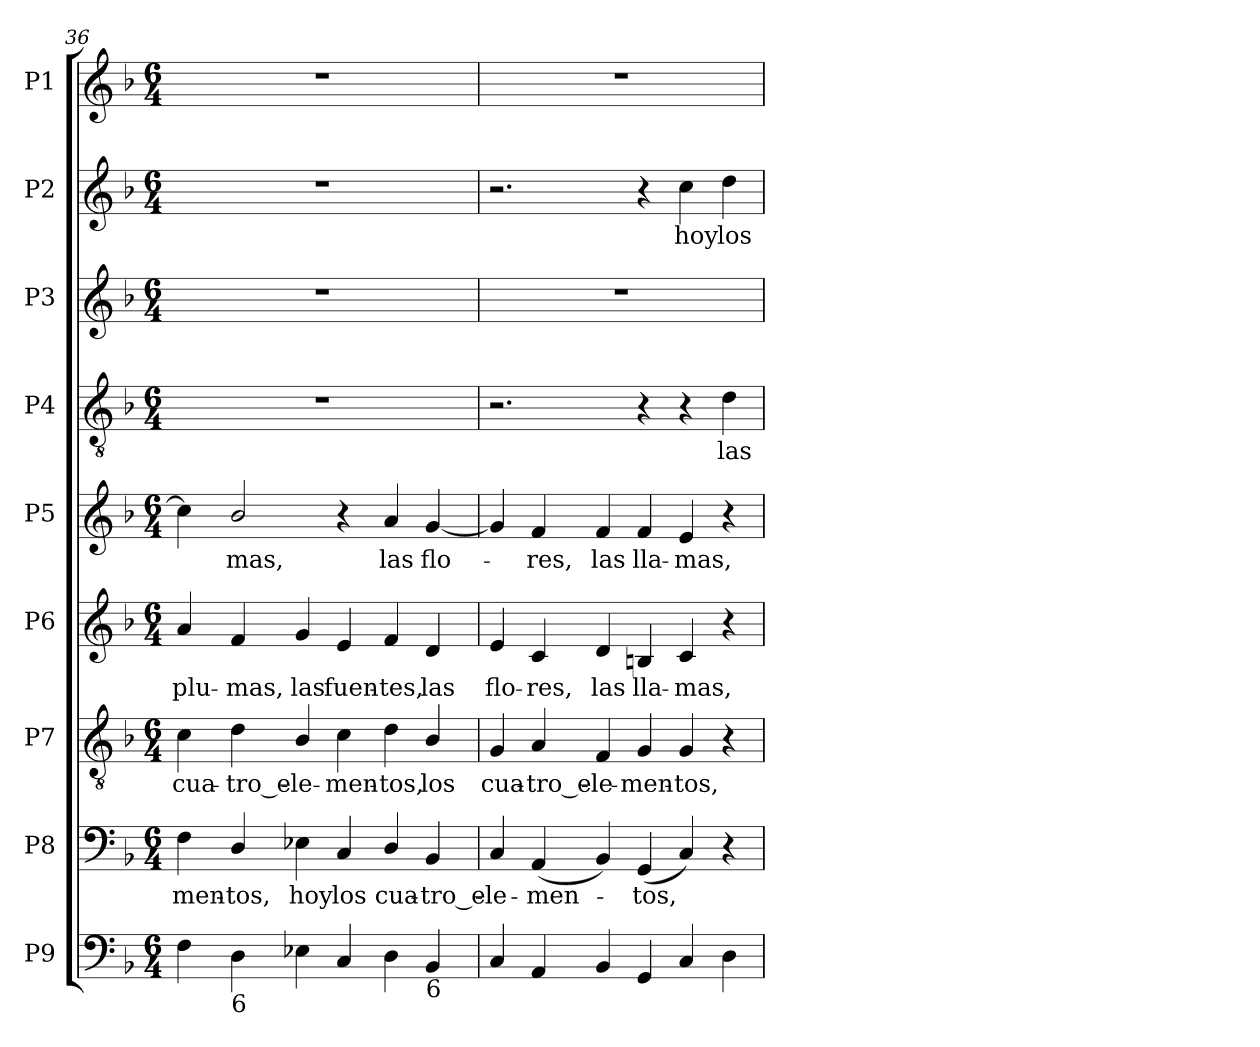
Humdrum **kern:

**kern	**kern	**text	**kern	**text	**kern	**text	**kern	**text	**kern	**text	**kern	**kern	**text	**kern
*part9	*part8	*part8	*part7	*part7	*part6	*part6	*part5	*part5	*part4	*part4	*part3	*part2	*part2	*part1
*staff9	*staff8	*staff8	*staff7	*staff7	*staff6	*staff6	*staff5	*staff5	*staff4	*staff4	*staff3	*staff2	*staff2	*staff1
*I"P9	*I"P8	*	*I"P7	*	*I"P6	*	*I"P5	*	*I"P4	*	*I"P3	*I"P2	*	*I"P1
*clefF4	*clefF4	*	*clefGv2	*	*clefG2	*	*clefG2	*	*clefGv2	*	*clefG2	*clefG2	*	*clefG2
*	*	*	*ITrd7c12	*	*	*	*	*	*ITrd7c12	*	*	*	*	*
*k[b-]	*k[b-]	*	*k[b-]	*	*k[b-]	*	*k[b-]	*	*k[b-]	*	*k[b-]	*k[b-]	*	*k[b-]
*F:	*F:	*	*F:	*	*F:	*	*F:	*	*F:	*	*F:	*F:	*	*F:
*M6/4	*M6/4	*	*M6/4	*	*M6/4	*	*M6/4	*	*M6/4	*	*M6/4	*M6/4	*	*M6/4
=36	=36	=36	=36	=36	=36	=36	=36	=36	=36	=36	=36	=36	=36	=36
!	!	!LO:LY:b:color=#000000	!	!	!	!	!	!	!	!	!	!	!	!
!	!	!	!	!LO:LY:b:color=#000000	!	!	!	!	!	!	!	!	!	!
!	!	!	!	!	!	!LO:LY:b:color=#000000	!	!	!LO:N:vis=1	!	!LO:N:vis=1	!LO:N:vis=1	!	!LO:N:vis=1
4Fi\	4Fi\	-men-	4Ci\	cua-	4ai/	plu-	4cci\]	.	1.r	.	1.r	1.r	.	1.r
!	!	!LO:LY:b:color=#000000	!	!	!	!	!	!	!	!	!	!	!	!
!	!	!	!	!LO:LY:b:color=#000000	!	!	!	!	!	!	!	!	!	!
!	!	!	!	!	!	!LO:LY:b:color=#000000	!	!	!	!	!	!	!	!
!LO:TX:b:t=6	!	!	!	!	!	!	!	!	!	!	!	!	!	!
!	!	!	!	!	!	!	!	!LO:LY:b:color=#000000	!	!	!	!	!	!
4Di\	4Di/	-tos,	4Di\	-tro_e-	4fi/	-mas,	2b-i/	-mas,	.	.	.	.	.	.
!	!	!LO:LY:b:color=#000000	!	!	!	!	!	!	!	!	!	!	!	!
!	!	!	!	!LO:LY:b:color=#000000	!	!	!	!	!	!	!	!	!	!
!	!	!	!	!	!	!LO:LY:b:color=#000000	!	!	!	!	!	!	!	!
4E-Xi\	4E-Xi\	hoy	4BB-i/	-le-	4gi/	las	.	.	.	.	.	.	.	.
!	!	!LO:LY:b:color=#000000	!	!	!	!	!	!	!	!	!	!	!	!
!	!	!	!	!LO:LY:b:color=#000000	!	!	!	!	!	!	!	!	!	!
!	!	!	!	!	!	!LO:LY:b:color=#000000	!	!	!	!	!	!	!	!
4Ci/	4Ci/	los	4Ci\	-men-	4ei/	fuen-	4r	.	.	.	.	.	.	.
!	!	!LO:LY:b:color=#000000	!	!	!	!	!	!	!	!	!	!	!	!
!	!	!	!	!LO:LY:b:color=#000000	!	!	!	!	!	!	!	!	!	!
!	!	!	!	!	!	!LO:LY:b:color=#000000	!	!	!	!	!	!	!	!
!	!	!	!	!	!	!	!	!LO:LY:b:color=#000000	!	!	!	!	!	!
4Di\	4Di/	cua-	4Di\	-tos,	4fi/	-tes,	4ai/	las	.	.	.	.	.	.
!	!	!LO:LY:b:color=#000000	!	!	!	!	!	!	!	!	!	!	!	!
!	!	!	!	!LO:LY:b:color=#000000	!	!	!	!	!	!	!	!	!	!
!	!	!	!	!	!	!LO:LY:b:color=#000000	!	!	!	!	!	!	!	!
!LO:TX:b:t=6	!	!	!	!	!	!	!	!	!	!	!	!	!	!
!	!	!	!	!	!	!	!	!LO:LY:b:color=#000000	!	!	!	!	!	!
4BB-i/	4BB-i/	-tro_e-	4BB-i/	los	4di/	las	[4gi/	flo-	.	.	.	.	.	.
!!LO:PB:g=z
=37	=37	=37	=37	=37	=37	=37	=37	=37	=37	=37	=37	=37	=37	=37
!	!	!LO:LY:b:color=#000000	!	!	!	!	!	!	!	!	!	!	!	!
!	!	!	!	!LO:LY:b:color=#000000	!	!	!	!	!	!	!	!	!	!
!	!	!	!	!	!	!LO:LY:b:color=#000000	!	!	!	!	!LO:N:vis=1	!	!	!LO:N:vis=1
4Ci/	4Ci/	-le-	4GGi/	cua-	4ei/	flo-	4gi/]	.	2.r	.	1.r	2.r	.	1.r
!	!	!LO:LY:b:color=#000000	!	!	!	!	!	!	!	!	!	!	!	!
!	!	!	!	!LO:LY:b:color=#000000	!	!	!	!	!	!	!	!	!	!
!	!	!	!	!	!	!LO:LY:b:color=#000000	!	!	!	!	!	!	!	!
!	!	!	!	!	!	!	!	!LO:LY:b:color=#000000	!	!	!	!	!	!
4AAi/	(4AAi/	-men-	4AAi/	-tro_e-	4ci/	-res,	4fi/	-res,	.	.	.	.	.	.
!	!	!	!	!LO:LY:b:color=#000000	!	!	!	!	!	!	!	!	!	!
!	!	!	!	!	!	!LO:LY:b:color=#000000	!	!	!	!	!	!	!	!
!	!	!	!	!	!	!	!	!LO:LY:b:color=#000000	!	!	!	!	!	!
4BB-i/	4BB-i/)	.	4FFi/	-le-	4di/	las	4fi/	las	.	.	.	.	.	.
!	!	!LO:LY:b:color=#000000	!	!	!	!	!	!	!	!	!	!	!	!
!	!	!	!	!LO:LY:b:color=#000000	!	!	!	!	!	!	!	!	!	!
!	!	!	!	!	!	!LO:LY:b:color=#000000	!	!	!	!	!	!	!	!
!	!	!	!	!	!	!	!	!LO:LY:b:color=#000000	!	!	!	!	!	!
4GGi/	(4GGi/	-tos,	4GGi/	-men-	4Bni/	lla-	4fi/	lla-	4r	.	.	4r	.	.
!	!	!	!	!LO:LY:b:color=#000000	!	!	!	!	!	!	!	!	!	!
!	!	!	!	!	!	!LO:LY:b:color=#000000	!	!	!	!	!	!	!	!
!	!	!	!	!	!	!	!	!LO:LY:b:color=#000000	!	!	!	!	!	!
!	!	!	!	!	!	!	!	!	!	!	!	!	!LO:LY:b:color=#000000	!
4Ci/	4Ci/)	.	4GGi/	-tos,	4ci/	-mas,	4ei/	-mas,	4r	.	.	4cci\	hoy	.
!	!	!	!	!	!	!	!	!	!	!LO:LY:b:color=#000000	!	!	!	!
!	!	!	!	!	!	!	!	!	!	!	!	!	!LO:LY:b:color=#000000	!
4Di\	4r	.	4r	.	4r	.	4r	.	4Di\	las	.	4ddi\	los	.
=	=	=	=	=	=	=	=	=	=	=	=	=	=	=
*-	*-	*-	*-	*-	*-	*-	*-	*-	*-	*-	*-	*-	*-	*-
